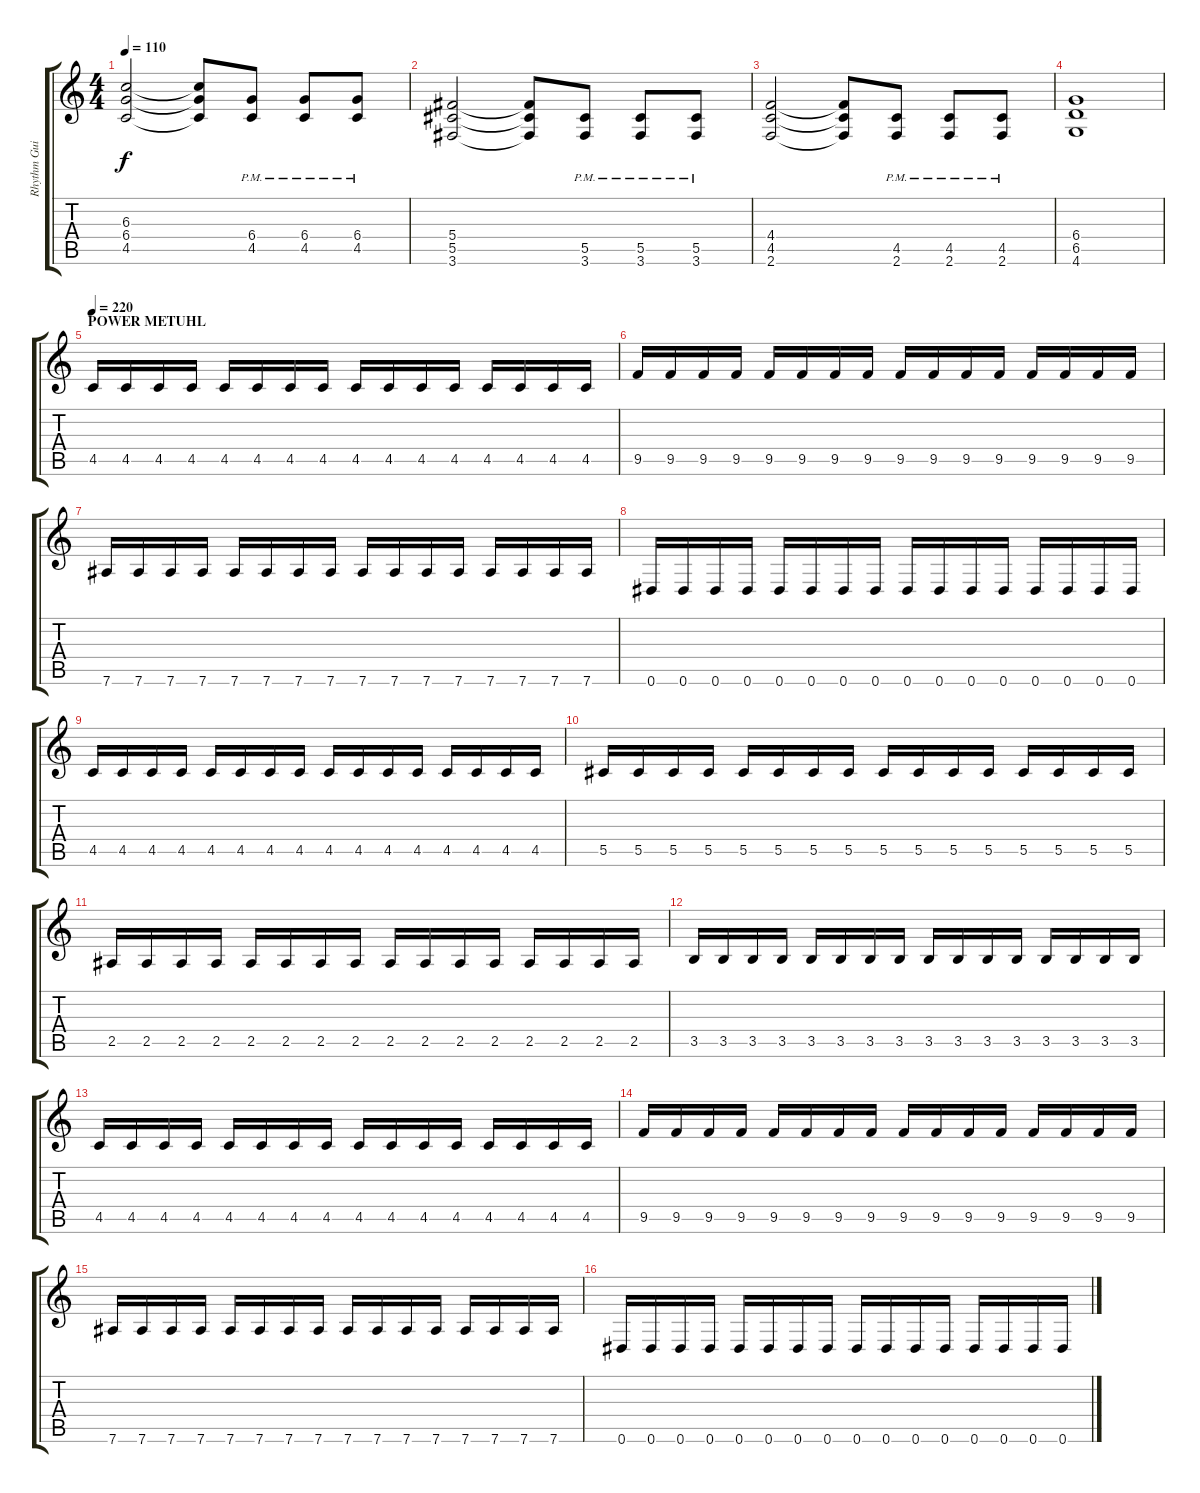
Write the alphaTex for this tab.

\track ("Rhythm Guitar 1" "Rhythm Gui") {instrument distortionguitar}
\staff {score tabs}
\tuning (Eb4 Bb3 Gb3 Db3 Ab2 Eb2) {hide}
\ts (4 4)
\tempo 110
\clef g2
\ks c
(6.3 6.4 4.5).2{dy f} (6.3{t} 6.4{t} 4.5{t}).8 (6.4{pm} 4.5{pm}).8 (6.4{pm} 4.5{pm}).8 (6.4{pm} 4.5{pm}).8 |
(5.4 5.5 3.6).2 (5.4{t} 5.5{t} 3.6{t}).8 (5.5{pm} 3.6{pm}).8 (5.5{pm} 3.6{pm}).8 (5.5{pm} 3.6{pm}).8 |
(4.4 4.5 2.6).2 (4.4{t} 4.5{t} 2.6{t}).8 (4.5{pm} 2.6{pm}).8 (4.5{pm} 2.6{pm}).8 (4.5{pm} 2.6{pm}).8 |
(6.4 6.5 4.6).1 |
\section ("" "POWER METUHL")
\tempo 220
4.5.16 4.5.16 4.5.16 4.5.16 4.5.16 4.5.16 4.5.16 4.5.16 4.5.16 4.5.16 4.5.16 4.5.16 4.5.16 4.5.16 4.5.16 4.5.16 |
9.5.16 9.5.16 9.5.16 9.5.16 9.5.16 9.5.16 9.5.16 9.5.16 9.5.16 9.5.16 9.5.16 9.5.16 9.5.16 9.5.16 9.5.16 9.5.16 |
7.6.16 7.6.16 7.6.16 7.6.16 7.6.16 7.6.16 7.6.16 7.6.16 7.6.16 7.6.16 7.6.16 7.6.16 7.6.16 7.6.16 7.6.16 7.6.16 |
0.6.16 0.6.16 0.6.16 0.6.16 0.6.16 0.6.16 0.6.16 0.6.16 0.6.16 0.6.16 0.6.16 0.6.16 0.6.16 0.6.16 0.6.16 0.6.16 |
4.5.16 4.5.16 4.5.16 4.5.16 4.5.16 4.5.16 4.5.16 4.5.16 4.5.16 4.5.16 4.5.16 4.5.16 4.5.16 4.5.16 4.5.16 4.5.16 |
5.5.16 5.5.16 5.5.16 5.5.16 5.5.16 5.5.16 5.5.16 5.5.16 5.5.16 5.5.16 5.5.16 5.5.16 5.5.16 5.5.16 5.5.16 5.5.16 |
2.5.16 2.5.16 2.5.16 2.5.16 2.5.16 2.5.16 2.5.16 2.5.16 2.5.16 2.5.16 2.5.16 2.5.16 2.5.16 2.5.16 2.5.16 2.5.16 |
3.5.16 3.5.16 3.5.16 3.5.16 3.5.16 3.5.16 3.5.16 3.5.16 3.5.16 3.5.16 3.5.16 3.5.16 3.5.16 3.5.16 3.5.16 3.5.16 |
4.5.16 4.5.16 4.5.16 4.5.16 4.5.16 4.5.16 4.5.16 4.5.16 4.5.16 4.5.16 4.5.16 4.5.16 4.5.16 4.5.16 4.5.16 4.5.16 |
9.5.16 9.5.16 9.5.16 9.5.16 9.5.16 9.5.16 9.5.16 9.5.16 9.5.16 9.5.16 9.5.16 9.5.16 9.5.16 9.5.16 9.5.16 9.5.16 |
7.6.16 7.6.16 7.6.16 7.6.16 7.6.16 7.6.16 7.6.16 7.6.16 7.6.16 7.6.16 7.6.16 7.6.16 7.6.16 7.6.16 7.6.16 7.6.16 |
0.6.16 0.6.16 0.6.16 0.6.16 0.6.16 0.6.16 0.6.16 0.6.16 0.6.16 0.6.16 0.6.16 0.6.16 0.6.16 0.6.16 0.6.16 0.6.16
